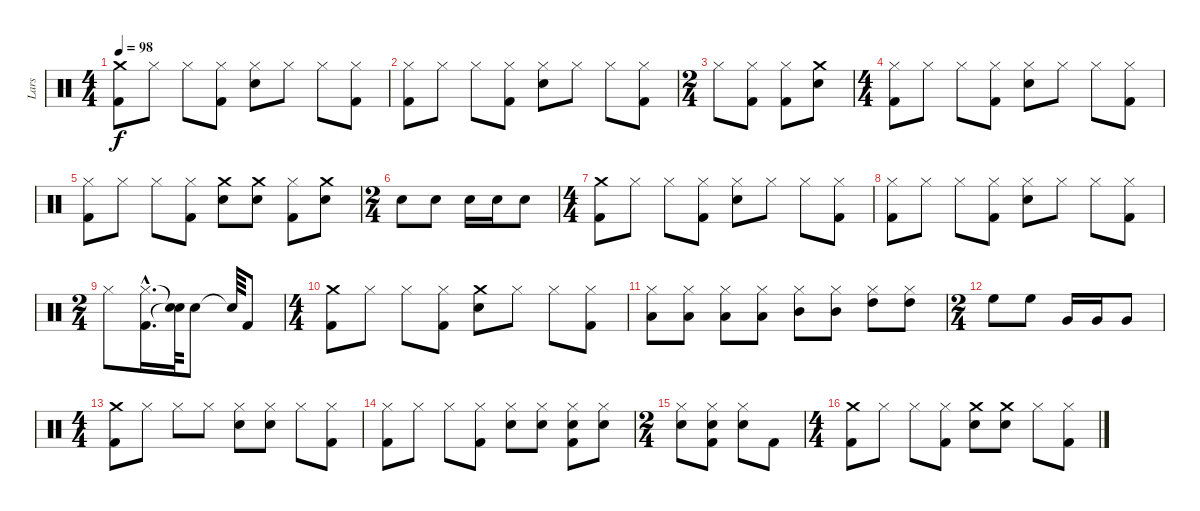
\track ("Lars" "Lars") {instrument percussion}
\staff {score}
\articulation defaults
\ts (4 4)
\tempo 98
\clef neutral
\ks c
("Kick (hit) 2" "Crash medium (hit)").8{dy f} "Hi-Hat (closed)".8 "Hi-Hat (closed)".8 ("Kick (hit) 2" "Hi-Hat (closed)").8 ("Snare (hit) 2" "Hi-Hat (closed)").8 "Hi-Hat (closed)".8 "Hi-Hat (closed)".8 ("Kick (hit) 2" "Hi-Hat (closed)").8 |
("Kick (hit) 2" "Hi-Hat (closed)").8 "Hi-Hat (closed)".8 "Hi-Hat (closed)".8 ("Kick (hit) 2" "Hi-Hat (closed)").8 ("Hi-Hat (closed)" "Snare (hit) 2").8 "Hi-Hat (closed)".8 "Hi-Hat (closed)".8 ("Kick (hit) 2" "Hi-Hat (closed)").8 |
\ts (2 4)
"Hi-Hat (closed)".8 ("Hi-Hat (closed)" "Kick (hit) 2").8 ("Hi-Hat (closed)" "Kick (hit) 2").8 ("Crash medium (hit)" "Snare (hit) 2").8 |
\ts (4 4)
("Kick (hit) 2" "Hi-Hat (closed)").8 "Hi-Hat (closed)".8 "Hi-Hat (closed)".8 ("Kick (hit) 2" "Hi-Hat (closed)").8 ("Hi-Hat (closed)" "Snare (hit) 2").8 "Hi-Hat (closed)".8 "Hi-Hat (closed)".8 ("Kick (hit) 2" "Hi-Hat (closed)").8 |
("Hi-Hat (closed)" "Kick (hit) 2").8 "Hi-Hat (closed)".8 "Hi-Hat (closed)".8 ("Hi-Hat (closed)" "Kick (hit) 2").8 ("Crash medium (hit)" "Snare (hit) 2").8 ("Crash medium (hit)" "Snare (hit) 2").8 ("Hi-Hat (closed)" "Kick (hit) 2").8 ("Crash medium (hit)" "Snare (hit) 2").8 |
\ts (2 4)
"Snare (hit) 2".8 "Snare (hit) 2".8 "Snare (hit) 2".16 "Snare (hit) 2".16 "Snare (hit) 2".8 |
\ts (4 4)
("Kick (hit) 2" "Crash medium (hit)").8 "Hi-Hat (closed)".8 "Hi-Hat (closed)".8 ("Kick (hit) 2" "Hi-Hat (closed)").8 ("Snare (hit) 2" "Hi-Hat (closed)").8 "Hi-Hat (closed)".8 "Hi-Hat (closed)".8 ("Kick (hit) 2" "Hi-Hat (closed)").8 |
("Kick (hit) 2" "Hi-Hat (closed)").8 "Hi-Hat (closed)".8 "Hi-Hat (closed)".8 ("Kick (hit) 2" "Hi-Hat (closed)").8 ("Hi-Hat (closed)" "Snare (hit) 2").8 "Hi-Hat (closed)".8 "Hi-Hat (closed)".8 ("Kick (hit) 2" "Hi-Hat (closed)").8 |
\ts (2 4)
"Hi-Hat (closed)".8 ("Kick (hit) 2"{hac} "Hi-Hat (closed)"{hac}).16{d} ("Snare (hit)"{t} "Snare (hit)"{t}).64 "Snare (hit) 2".8 "Snare (hit)"{t}.64 "Kick (hit) 2".8 |
\ts (4 4)
("Crash medium (hit)" "Kick (hit) 2").8 "Hi-Hat (closed)".8 "Hi-Hat (closed)".8 ("Kick (hit) 2" "Hi-Hat (closed)").8 ("Crash medium (hit)" "Snare (hit) 2").8 "Hi-Hat (closed)".8 "Hi-Hat (closed)".8 ("Kick (hit) 2" "Hi-Hat (closed)").8 |
("Low Tom (hit)" "Hi-Hat (closed)").8 ("Low Tom (hit)" "Hi-Hat (closed)").8 ("Low Tom (hit)" "Hi-Hat (closed)").8 ("Low Tom (hit)" "Hi-Hat (closed)").8 ("Mid Tom (hit)" "Hi-Hat (closed)").8 ("Mid Tom (hit)" "Hi-Hat (closed)").8 ("High Tom (hit)" "Hi-Hat (closed)").8 ("High Tom (hit)" "Hi-Hat (closed)").8 |
\ts (2 4)
"High Floor Tom (hit)".8 "High Floor Tom (hit)".8 "Very Low Tom (hit)".16 "Very Low Tom (hit)".16 "Very Low Tom (hit)".8 |
\ts (4 4)
("Crash medium (hit)" "Kick (hit) 2").8 "Hi-Hat (closed)".8 "Hi-Hat (closed)".8 "Hi-Hat (closed)".8 ("Hi-Hat (closed)" "Snare (hit) 2").8 ("Snare (hit) 2" "Hi-Hat (closed)").8 "Hi-Hat (closed)".8 ("Kick (hit) 2" "Hi-Hat (closed)").8 |
("Hi-Hat (closed)" "Kick (hit) 2").8 "Hi-Hat (closed)".8 "Hi-Hat (closed)".8 ("Hi-Hat (closed)" "Kick (hit) 2").8 ("Snare (hit) 2" "Hi-Hat (closed)").8 ("Snare (hit) 2" "Hi-Hat (closed)").8 ("Snare (hit) 2" "Hi-Hat (closed)" "Kick (hit) 2").8 ("Snare (hit) 2" "Hi-Hat (closed)").8 |
\ts (2 4)
("Snare (hit) 2" "Hi-Hat (closed)").8 ("Kick (hit) 2" "Snare (hit) 2" "Hi-Hat (closed)").8 ("Hi-Hat (closed)" "Snare (hit) 2").8 "Kick (hit) 2".8 |
\ts (4 4)
("Crash medium (hit)" "Kick (hit) 2").8 "Hi-Hat (closed)".8 "Hi-Hat (closed)".8 ("Kick (hit) 2" "Hi-Hat (closed)").8 ("Crash medium (hit)" "Snare (hit) 2").8 ("Crash medium (hit)" "Snare (hit) 2").8 "Hi-Hat (closed)".8 ("Kick (hit) 2" "Hi-Hat (closed)").8
